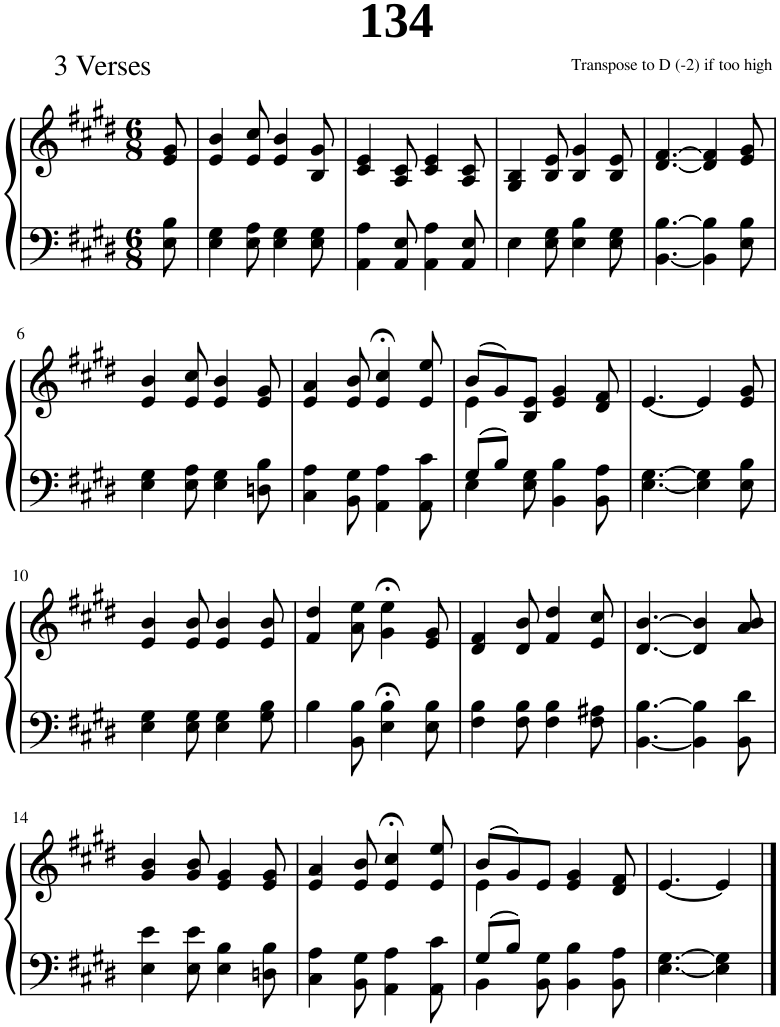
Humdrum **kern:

**kern	**kern
*part1	*part1
*staff2	*staff1
*I"Piano	*
*I'Pno.	*
*clefF4	*clefG2
*k[f#c#g#d#]	*k[f#c#g#d#]
*M6/8	*M6/8
=1	=1
8E\ 8B\	8e/ 8g#/
=2	=2
4E\ 4G#\	4e/ 4b/
8E\ 8A\	8e/ 8cc#/
4E\ 4G#\	4e/ 4b/
8E\ 8G#\	8B/ 8g#/
=3	=3
4AA\ 4A\	4c#/ 4e/
8AA/ 8E/	8A/ 8c#/
4AA\ 4A\	4c#/ 4e/
8AA/ 8E/	8A/ 8c#/
=4	=4
4E\	4G#/ 4B/
8E\ 8G#\	8B/ 8e/
4E\ 4B\	4B/ 4g#/
8E\ 8G#\	8B/ 8e/
=5	=5
[4.BB\ [4.B\	[4.d#/ [4.f#/
4BB\] 4B\]	4d#/] 4f#/]
8E\ 8B\	8e/ 8g#/
!!LO:LB:g=z
=6	=6
4E\ 4G#\	4e/ 4b/
8E\ 8A\	8e/ 8cc#/
4E\ 4G#\	4e/ 4b/
8Dn\ 8B\	8e/ 8g#/
=7	=7
4C#\ 4A\	4e/ 4a/
8BB\ 8G#\	8e/ 8b/
4AA\ 4A\	4e/;< 4cc#/;<
8AA\ 8c#\	8e/ 8ee/
=8	=8
*^	*^
8G#/L	4E\	(8b/L	4e\
8B/J	.	8g#/)	.
2ryy	8E\ 8G#\	8B/ 8e/J	2ryy
.	4BB\ 4B\	4e/ 4g#/	.
.	8BB\ 8A\	8d#/ 8f#/	.
*v	*v	*	*
*	*v	*v
=9	=9
[4.E\ [4.G#\	[4.e/
4E\] 4G#\]	4e/]
8E\ 8B\	8e/ 8g#/
!!LO:LB:g=z
=10	=10
4E\ 4G#\	4e/ 4b/
8E\ 8G#\	8e/ 8b/
4E\ 4G#\	4e/ 4b/
8G#\ 8B\	8e/ 8b/
=11	=11
4B\	4f#/ 4dd#/
8BB\ 8B\	8a\ 8ee\
4E\;< 4B\;<	4g#\;< 4ee\;<
8E\ 8B\	8e/ 8g#/
=12	=12
4F#\ 4B\	4d#/ 4f#/
8F#\ 8B\	8d#/ 8b/
4F#\ 4B\	4f#/ 4dd#/
8F#\ 8A#X\	8e/ 8cc#/
=13	=13
[4.BB\ [4.B\	[4.d#/ [4.b/
4BB\] 4B\]	4d#/] 4b/]
8BB\ 8d#\	8a/ 8b/
!!LO:LB:g=z
=14	=14
4E\ 4e\	4g#/ 4b/
8E\ 8e\	8g#/ 8b/
4E\ 4B\	4e/ 4g#/
8Dn\ 8B\	8e/ 8g#/
=15	=15
4C#\ 4A\	4e/ 4a/
8BB\ 8G#\	8e/ 8b/
4AA\ 4A\	4e/;< 4cc#/;<
8AA\ 8c#\	8e/ 8ee/
=16	=16
*^	*^
8G#/L	4BB\	(8b/L	4e\
8B/J	.	8g#/)	.
2ryy	8BB\ 8G#\	8e/J	2ryy
.	4BB\ 4B\	4e/ 4g#/	.
.	8BB\ 8A\	8d#/ 8f#/	.
*v	*v	*	*
*	*v	*v
=17	=17
[4.E\ [4.G#\	[4.e/
4E\] 4G#\]	4e/]
==	==
*-	*-
